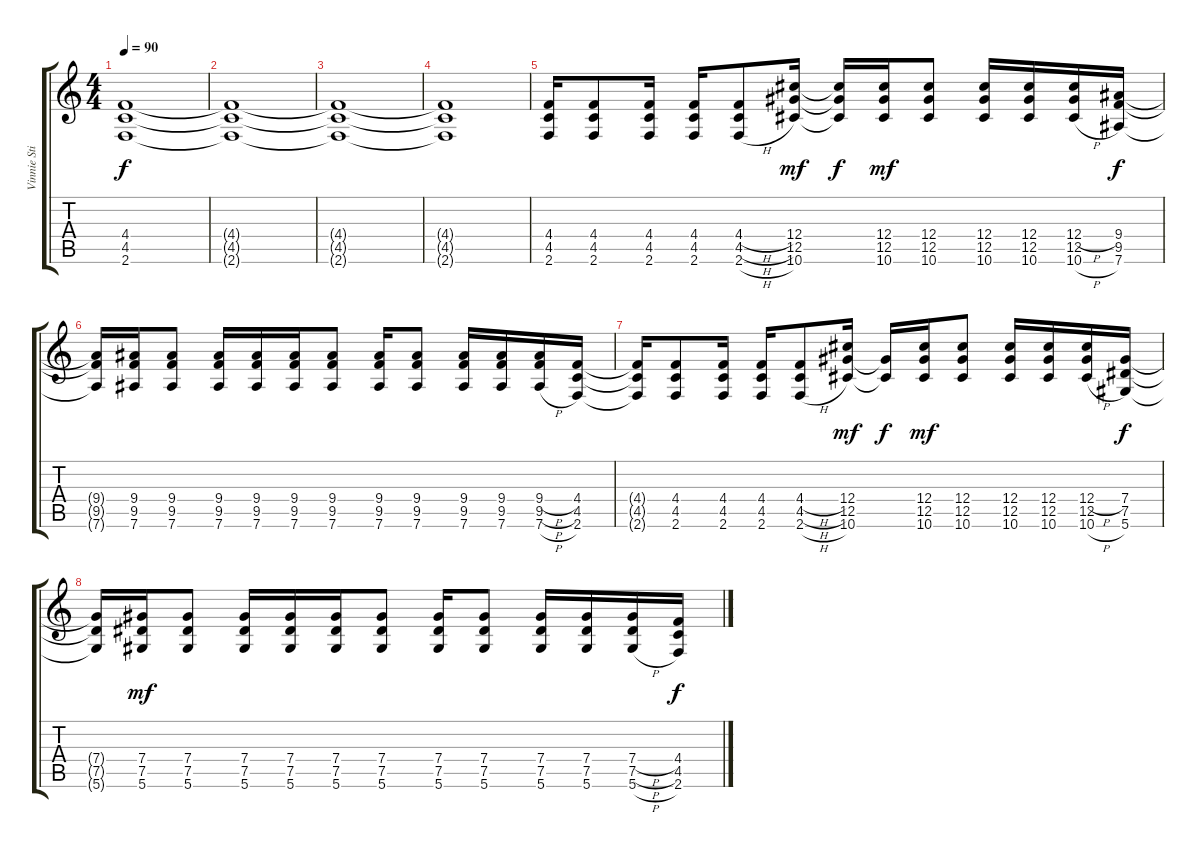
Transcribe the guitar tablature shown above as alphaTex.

\track ("Vinnie Stigma" "Vinnie Sti") {instrument distortionguitar}
\staff {score tabs}
\tuning (Eb4 Bb3 Gb3 Db3 Ab2 Eb2) {hide}
\ts (4 4)
\tempo 90
\clef g2
\ks c
(4.4{t} 4.5{t} 2.6{t}).1{dy f} |
(4.4{t} 4.5{t} 2.6{t}).1 |
(4.4{t} 4.5{t} 2.6{t}).1 |
(4.4{t} 4.5{t} 2.6{t}).1 |
(4.4 4.5 2.6).16 (4.4 4.5 2.6).8 (4.4 4.5 2.6).16 (4.4 4.5 2.6).16 (4.4{h} 4.5{h} 2.6{h}).8 (12.4 12.5 10.6).16{dy mf} (12.4{t} 12.5{t} 10.6{t}).16{dy f} (12.4 12.5 10.6).16{dy mf} (12.4 12.5 10.6).8 (12.4 12.5 10.6).16 (12.4 12.5 10.6).16 (12.4{h} 12.5 10.6{h}).16 (9.4 9.5 7.6).16{dy f} |
(9.4{t} 9.5{t} 7.6{t}).16 (9.4 9.5 7.6).16 (9.4 9.5 7.6).8 (9.4 9.5 7.6).16 (9.4 9.5 7.6).16 (9.4 9.5 7.6).16 (9.4 9.5 7.6).8 (9.4 9.5 7.6).16 (9.4 9.5 7.6).8 (9.4 9.5 7.6).16 (9.4 9.5 7.6).16 (9.4{h} 9.5{h} 7.6{h}).16 (4.4 4.5 2.6).16 |
(4.4{t} 4.5{t} 2.6{t}).16 (4.4 4.5 2.6).8 (4.4 4.5 2.6).16 (4.4 4.5 2.6).16 (4.4{h} 4.5{h} 2.6{h}).8 (12.4 12.5 10.6).16{dy mf} (12.5{t} 10.6{t}).16{dy f} (12.4 12.5 10.6).16{dy mf} (12.4 12.5 10.6).8 (12.4 12.5 10.6).16 (12.4 12.5 10.6).16 (12.4{h} 12.5 10.6{h}).16 (7.4 7.5 5.6).16{dy f} |
(7.4{t} 7.5{t} 5.6{t}).16 (7.4 7.5 5.6).16{dy mf} (7.4 7.5 5.6).8 (7.4 7.5 5.6).16 (7.4 7.5 5.6).16 (7.4 7.5 5.6).16 (7.4 7.5 5.6).8 (7.4 7.5 5.6).16 (7.4 7.5 5.6).8 (7.4 7.5 5.6).16 (7.4 7.5 5.6).16 (7.4{h} 7.5{h} 5.6{h}).16 (4.4 4.5 2.6).16{dy f}
